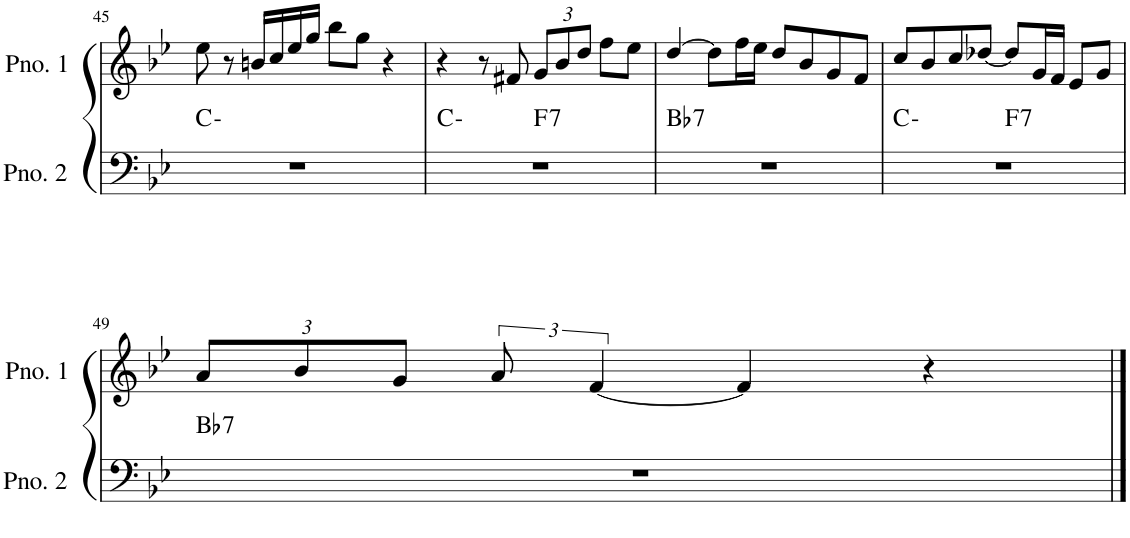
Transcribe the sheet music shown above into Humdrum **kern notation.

**kern	**harte	**kern
*part2	*part2	*part1
*staff2	*	*staff1
*I"ピアノ 2	*	*I"ピアノ 1
!!LO:PB:g=z
*clefF4	*	*clefG2
*k[b-e-]	*	*k[b-e-]
*M4/4	*	*M4/4
=45	=45	=45
1r	C:min	8ee-\
.	.	8r
.	.	16bn/LL
.	.	16cc/
.	.	16ee-/
.	.	16gg/JJ
.	.	8bb-\L
.	.	8gg\J
.	.	4r
=46	=46	=46
*^	*	*
1r	2ryy	C:min	4r
.	.	.	8r
.	.	.	8f#X/
*	*	*	*Xbrackettup
!	!	!LO:H:kt=7	!
.	2ryy	F:7	12g/L
.	.	.	12b-/
.	.	.	12dd/J
.	.	.	8ff\L
.	.	.	8ee-\J
=47	=47	=47	=47
!	!	!LO:H:kt=7	!
*v	*v	*	*
1r	Bb:7	[4dd/
.	.	8dd\L]
.	.	16ff\L
.	.	16ee-\JJ
.	.	8dd/L
.	.	8b-/
.	.	8g/
.	.	8f/J
=48	=48	=48
*^	*	*
1r	2ryy	C:min	8cc/L
.	.	.	8b-/
.	.	.	8cc/
.	.	.	[8dd-X/J
!	!	!LO:H:kt=7	!
.	2ryy	F:7	8dd-/L]
.	.	.	16g/L
.	.	.	16f/JJ
.	.	.	8e-/L
.	.	.	8g/J
!!LO:LB:g=z
=49	=49	=49	=49
!	!	!LO:H:kt=7	!
*v	*v	*	*
1r	Bb:7	12a/L
.	.	12b-/
.	.	12g/J
*	*	*brackettup
.	.	12a/
.	.	[6f/
.	.	4f/]
.	.	4r
==	==	==
*-	*-	*-
